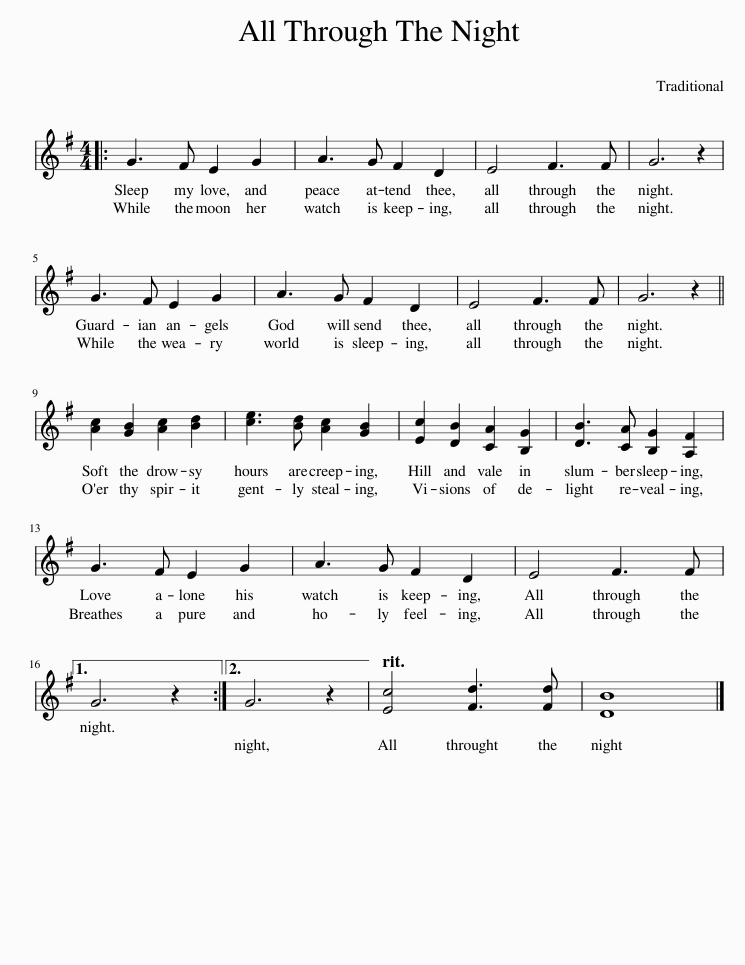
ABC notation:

X:1
L:1/8
M:4/4
I:linebreak $
K:G
V:1 treble
V:1
|: G3 F E2 G2 | A3 G F2 D2 | E4 F3 F | G6 z2 |$ G3 F E2 G2 | %5
 A3 G F2 D2 | E4 F3 F | G6 z2 ||$ [Ac]2 [GB]2 [Ac]2 [Bd]2 | [ce]3 [Bd] [Ac]2 [GB]2 | %10
 [Ec]2 [DB]2 [CA]2 [B,G]2 | [DB]3 [CA] [B,G]2 [A,F]2 |$ G3 F E2 G2 | A3 G F2 D2 | E4 F3 F |1$ %15
 G6 z2 :|2 G6 z2 || [Ec]4 [Fd]3 [Fd] | [DB]8 |] %19
